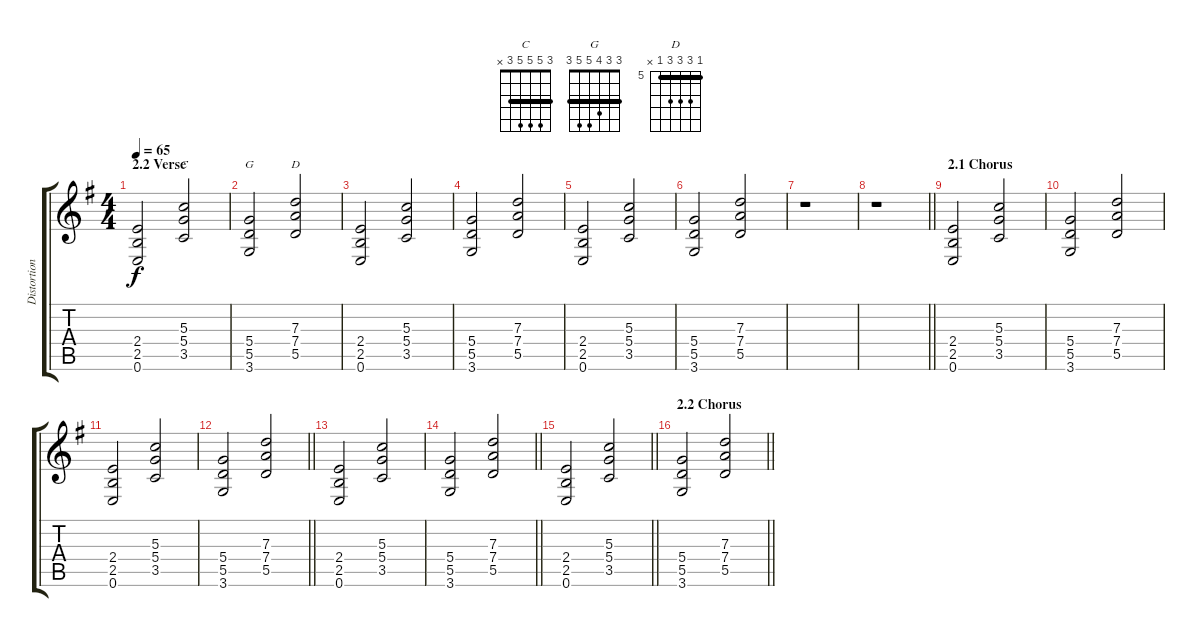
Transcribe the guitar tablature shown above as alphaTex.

\track ("Distortion 2" "Distortion") {instrument overdrivenguitar}
\staff {score tabs}
\tuning (E4 B3 G3 D3 A2 E2) {hide}
\chord ("C" 3 5 5 5 3 x) {barre 3}
\chord ("G" 3 3 4 5 5 3) {barre 3}
\chord ("D" 5 7 7 7 5 x) {firstfret 5 barre 5}
\ts (4 4)
\section ("" "2.2 Verse")
\tempo 65
\clef g2
\ks eminor
(2.4 2.5 0.6).2{dy f} (5.3 5.4 3.5).2{ch "C"} |
(5.4 5.5 3.6).2{ch "G"} (7.3 7.4 5.5).2{ch "D"} |
(2.4 2.5 0.6).2 (5.3 5.4 3.5).2 |
(5.4 5.5 3.6).2 (7.3 7.4 5.5).2 |
(2.4 2.5 0.6).2 (5.3 5.4 3.5).2 |
(5.4 5.5 3.6).2 (7.3 7.4 5.5).2 |
r.1 |
\barLineRight lightlight
r.1 |
\section ("" "2.1 Chorus")
(2.4 2.5 0.6).2 (5.3 5.4 3.5).2 |
(5.4 5.5 3.6).2 (7.3 7.4 5.5).2 |
(2.4 2.5 0.6).2 (5.3 5.4 3.5).2 |
\barLineRight lightlight
(5.4 5.5 3.6).2 (7.3 7.4 5.5).2 |
(2.4 2.5 0.6).2 (5.3 5.4 3.5).2 |
\barLineRight lightlight
(5.4 5.5 3.6).2 (7.3 7.4 5.5).2 |
\barLineRight lightlight
(2.4 2.5 0.6).2 (5.3 5.4 3.5).2 |
\section ("" "2.2 Chorus")
\barLineRight lightlight
(5.4 5.5 3.6).2 (7.3 7.4 5.5).2
